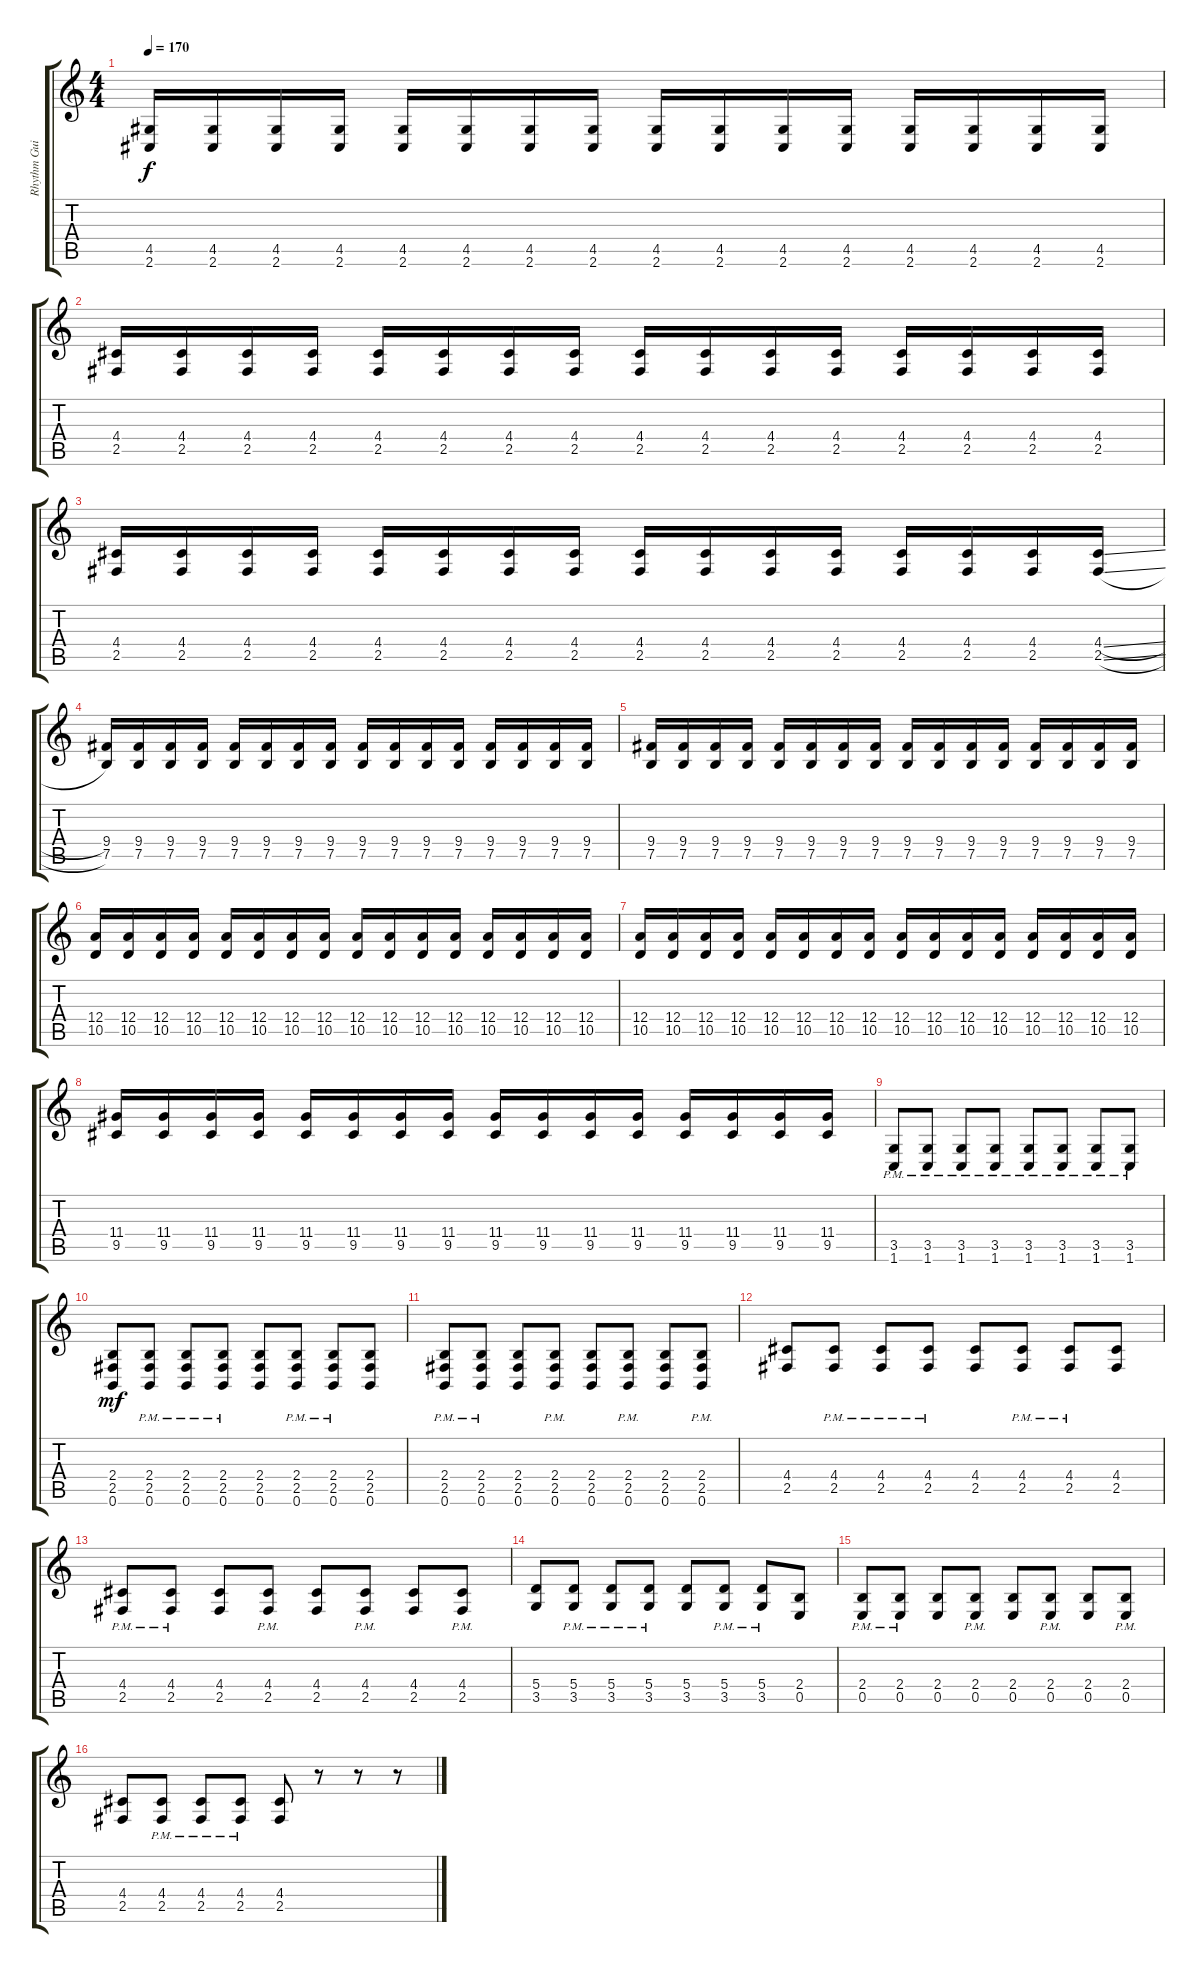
\track ("Rhythm Guitar" "Rhythm Gui") {instrument distortionguitar}
\staff {score tabs}
\tuning (B3 Gb3 D3 A2 E2 B1) {hide}
\ts (4 4)
\tempo 170
\clef g2
\ks c
(4.5 2.6).16{dy f} (4.5 2.6).16 (4.5 2.6).16 (4.5 2.6).16 (4.5 2.6).16 (4.5 2.6).16 (4.5 2.6).16 (4.5 2.6).16 (4.5 2.6).16 (4.5 2.6).16 (4.5 2.6).16 (4.5 2.6).16 (4.5 2.6).16 (4.5 2.6).16 (4.5 2.6).16 (4.5 2.6).16 |
(4.4 2.5).16 (4.4 2.5).16 (4.4 2.5).16 (4.4 2.5).16 (4.4 2.5).16 (4.4 2.5).16 (4.4 2.5).16 (4.4 2.5).16 (4.4 2.5).16 (4.4 2.5).16 (4.4 2.5).16 (4.4 2.5).16 (4.4 2.5).16 (4.4 2.5).16 (4.4 2.5).16 (4.4 2.5).16 |
(4.4 2.5).16 (4.4 2.5).16 (4.4 2.5).16 (4.4 2.5).16 (4.4 2.5).16 (4.4 2.5).16 (4.4 2.5).16 (4.4 2.5).16 (4.4 2.5).16 (4.4 2.5).16 (4.4 2.5).16 (4.4 2.5).16 (4.4 2.5).16 (4.4 2.5).16 (4.4 2.5).16 (4.4{sl} 2.5{sl}).16 |
(9.4 7.5).16 (9.4 7.5).16 (9.4 7.5).16 (9.4 7.5).16 (9.4 7.5).16 (9.4 7.5).16 (9.4 7.5).16 (9.4 7.5).16 (9.4 7.5).16 (9.4 7.5).16 (9.4 7.5).16 (9.4 7.5).16 (9.4 7.5).16 (9.4 7.5).16 (9.4 7.5).16 (9.4 7.5).16 |
(9.4 7.5).16 (9.4 7.5).16 (9.4 7.5).16 (9.4 7.5).16 (9.4 7.5).16 (9.4 7.5).16 (9.4 7.5).16 (9.4 7.5).16 (9.4 7.5).16 (9.4 7.5).16 (9.4 7.5).16 (9.4 7.5).16 (9.4 7.5).16 (9.4 7.5).16 (9.4 7.5).16 (9.4 7.5).16 |
(12.4 10.5).16 (12.4 10.5).16 (12.4 10.5).16 (12.4 10.5).16 (12.4 10.5).16 (12.4 10.5).16 (12.4 10.5).16 (12.4 10.5).16 (12.4 10.5).16 (12.4 10.5).16 (12.4 10.5).16 (12.4 10.5).16 (12.4 10.5).16 (12.4 10.5).16 (12.4 10.5).16 (12.4 10.5).16 |
(12.4 10.5).16 (12.4 10.5).16 (12.4 10.5).16 (12.4 10.5).16 (12.4 10.5).16 (12.4 10.5).16 (12.4 10.5).16 (12.4 10.5).16 (12.4 10.5).16 (12.4 10.5).16 (12.4 10.5).16 (12.4 10.5).16 (12.4 10.5).16 (12.4 10.5).16 (12.4 10.5).16 (12.4 10.5).16 |
(11.4 9.5).16 (11.4 9.5).16 (11.4 9.5).16 (11.4 9.5).16 (11.4 9.5).16 (11.4 9.5).16 (11.4 9.5).16 (11.4 9.5).16 (11.4 9.5).16 (11.4 9.5).16 (11.4 9.5).16 (11.4 9.5).16 (11.4 9.5).16 (11.4 9.5).16 (11.4 9.5).16 (11.4 9.5).16 |
(3.5{pm} 1.6{pm}).8 (3.5{pm} 1.6{pm}).8 (3.5{pm} 1.6{pm}).8 (3.5{pm} 1.6{pm}).8 (3.5{pm} 1.6{pm}).8 (3.5{pm} 1.6{pm}).8 (3.5{pm} 1.6{pm}).8 (3.5{pm} 1.6{pm}).8 |
(2.4 2.5 0.6).8{dy mf} (2.4{pm} 2.5{pm} 0.6{pm}).8 (2.4{pm} 2.5{pm} 0.6{pm}).8 (2.4{pm} 2.5{pm} 0.6{pm}).8 (2.4 2.5 0.6).8 (2.4{pm} 2.5{pm} 0.6{pm}).8 (2.4{pm} 2.5{pm} 0.6{pm}).8 (2.4 2.5 0.6).8 |
(2.4{pm} 2.5{pm} 0.6{pm}).8 (2.4{pm} 2.5{pm} 0.6{pm}).8 (2.4 2.5 0.6).8 (2.4{pm} 2.5{pm} 0.6{pm}).8 (2.4 2.5 0.6).8 (2.4{pm} 2.5{pm} 0.6{pm}).8 (2.4 2.5 0.6).8 (2.4{pm} 2.5{pm} 0.6{pm}).8 |
(4.4 2.5).8 (4.4{pm} 2.5{pm}).8 (4.4{pm} 2.5{pm}).8 (4.4{pm} 2.5{pm}).8 (4.4 2.5).8 (4.4{pm} 2.5{pm}).8 (4.4{pm} 2.5{pm}).8 (4.4 2.5).8 |
(4.4{pm} 2.5{pm}).8 (4.4{pm} 2.5{pm}).8 (4.4 2.5).8 (4.4{pm} 2.5{pm}).8 (4.4 2.5).8 (4.4{pm} 2.5{pm}).8 (4.4 2.5).8 (4.4{pm} 2.5{pm}).8 |
(5.4 3.5).8 (5.4{pm} 3.5{pm}).8 (5.4{pm} 3.5{pm}).8 (5.4{pm} 3.5{pm}).8 (5.4 3.5).8 (5.4{pm} 3.5{pm}).8 (5.4{pm} 3.5{pm}).8 (2.4 0.5).8 |
(2.4{pm} 0.5{pm}).8 (2.4{pm} 0.5{pm}).8 (2.4 0.5).8 (2.4{pm} 0.5{pm}).8 (2.4 0.5).8 (2.4{pm} 0.5{pm}).8 (2.4 0.5).8 (2.4{pm} 0.5{pm}).8 |
(4.4 2.5).8 (4.4{pm} 2.5{pm}).8 (4.4{pm} 2.5{pm}).8 (4.4{pm} 2.5{pm}).8 (4.4 2.5).8 r.8 r.8 r.8
